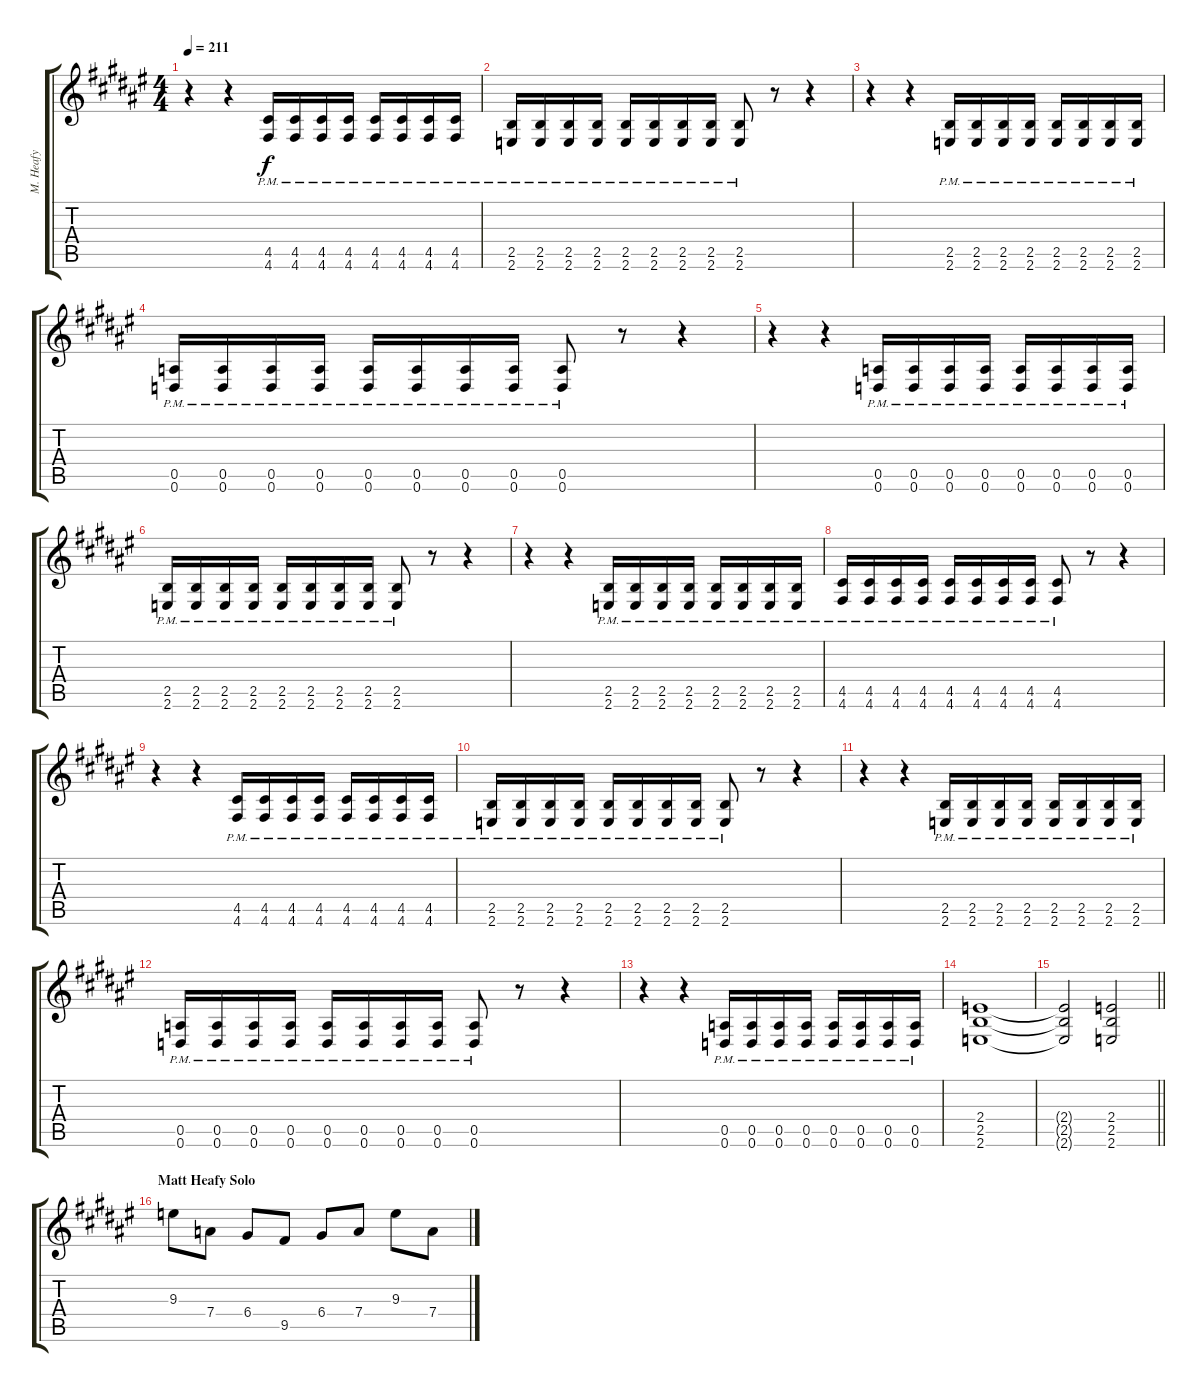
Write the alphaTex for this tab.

\track ("M. Heafy" "M. Heafy") {instrument overdrivenguitar}
\staff {score tabs}
\tuning (E4 B3 G3 D3 A2 D2) {hide}
\ts (4 4)
\tempo 211
\clef g2
\ks d#minor
r.4{dy f} r.4 (4.5{pm} 4.6{pm}).16 (4.5{pm} 4.6{pm}).16 (4.5{pm} 4.6{pm}).16 (4.5{pm} 4.6{pm}).16 (4.5{pm} 4.6{pm}).16 (4.5{pm} 4.6{pm}).16 (4.5{pm} 4.6{pm}).16 (4.5{pm} 4.6{pm}).16 |
(2.5{pm} 2.6{pm}).16 (2.5{pm} 2.6{pm}).16 (2.5{pm} 2.6{pm}).16 (2.5{pm} 2.6{pm}).16 (2.5{pm} 2.6{pm}).16 (2.5{pm} 2.6{pm}).16 (2.5{pm} 2.6{pm}).16 (2.5{pm} 2.6{pm}).16 (2.5{pm} 2.6{pm}).8 r.8 r.4 |
r.4 r.4 (2.5{pm} 2.6{pm}).16 (2.5{pm} 2.6{pm}).16 (2.5{pm} 2.6{pm}).16 (2.5{pm} 2.6{pm}).16 (2.5{pm} 2.6{pm}).16 (2.5{pm} 2.6{pm}).16 (2.5{pm} 2.6{pm}).16 (2.5{pm} 2.6{pm}).16 |
(0.5{pm} 0.6{pm}).16 (0.5{pm} 0.6{pm}).16 (0.5{pm} 0.6{pm}).16 (0.5{pm} 0.6{pm}).16 (0.5{pm} 0.6{pm}).16 (0.5{pm} 0.6{pm}).16 (0.5{pm} 0.6{pm}).16 (0.5{pm} 0.6{pm}).16 (0.5{pm} 0.6{pm}).8 r.8 r.4 |
r.4 r.4 (0.5{pm} 0.6{pm}).16 (0.5{pm} 0.6{pm}).16 (0.5{pm} 0.6{pm}).16 (0.5{pm} 0.6{pm}).16 (0.5{pm} 0.6{pm}).16 (0.5{pm} 0.6{pm}).16 (0.5{pm} 0.6{pm}).16 (0.5{pm} 0.6{pm}).16 |
(2.5{pm} 2.6{pm}).16 (2.5{pm} 2.6{pm}).16 (2.5{pm} 2.6{pm}).16 (2.5{pm} 2.6{pm}).16 (2.5{pm} 2.6{pm}).16 (2.5{pm} 2.6{pm}).16 (2.5{pm} 2.6{pm}).16 (2.5{pm} 2.6{pm}).16 (2.5{pm} 2.6{pm}).8 r.8 r.4 |
r.4 r.4 (2.5{pm} 2.6{pm}).16 (2.5{pm} 2.6{pm}).16 (2.5{pm} 2.6{pm}).16 (2.5{pm} 2.6{pm}).16 (2.5{pm} 2.6{pm}).16 (2.5{pm} 2.6{pm}).16 (2.5{pm} 2.6{pm}).16 (2.5{pm} 2.6{pm}).16 |
(4.5{pm} 4.6{pm}).16 (4.5{pm} 4.6{pm}).16 (4.5{pm} 4.6{pm}).16 (4.5{pm} 4.6{pm}).16 (4.5{pm} 4.6{pm}).16 (4.5{pm} 4.6{pm}).16 (4.5{pm} 4.6{pm}).16 (4.5{pm} 4.6{pm}).16 (4.5{pm} 4.6{pm}).8 r.8 r.4 |
r.4 r.4 (4.5{pm} 4.6{pm}).16 (4.5{pm} 4.6{pm}).16 (4.5{pm} 4.6{pm}).16 (4.5{pm} 4.6{pm}).16 (4.5{pm} 4.6{pm}).16 (4.5{pm} 4.6{pm}).16 (4.5{pm} 4.6{pm}).16 (4.5{pm} 4.6{pm}).16 |
(2.5{pm} 2.6{pm}).16 (2.5{pm} 2.6{pm}).16 (2.5{pm} 2.6{pm}).16 (2.5{pm} 2.6{pm}).16 (2.5{pm} 2.6{pm}).16 (2.5{pm} 2.6{pm}).16 (2.5{pm} 2.6{pm}).16 (2.5{pm} 2.6{pm}).16 (2.5{pm} 2.6{pm}).8 r.8 r.4 |
r.4 r.4 (2.5{pm} 2.6{pm}).16 (2.5{pm} 2.6{pm}).16 (2.5{pm} 2.6{pm}).16 (2.5{pm} 2.6{pm}).16 (2.5{pm} 2.6{pm}).16 (2.5{pm} 2.6{pm}).16 (2.5{pm} 2.6{pm}).16 (2.5{pm} 2.6{pm}).16 |
(0.5{pm} 0.6{pm}).16 (0.5{pm} 0.6{pm}).16 (0.5{pm} 0.6{pm}).16 (0.5{pm} 0.6{pm}).16 (0.5{pm} 0.6{pm}).16 (0.5{pm} 0.6{pm}).16 (0.5{pm} 0.6{pm}).16 (0.5{pm} 0.6{pm}).16 (0.5{pm} 0.6{pm}).8 r.8 r.4 |
r.4 r.4 (0.5{pm} 0.6{pm}).16 (0.5{pm} 0.6{pm}).16 (0.5{pm} 0.6{pm}).16 (0.5{pm} 0.6{pm}).16 (0.5{pm} 0.6{pm}).16 (0.5{pm} 0.6{pm}).16 (0.5{pm} 0.6{pm}).16 (0.5{pm} 0.6{pm}).16 |
(2.4 2.5 2.6).1 |
\barLineRight lightlight
(2.4{t} 2.5{t} 2.6{t}).2 (2.4 2.5 2.6).2 |
\section ("" "Matt Heafy Solo")
9.3.8{volume 16 balance 4} 7.4.8 6.4.8 9.5.8 6.4.8 7.4.8 9.3.8 7.4.8
